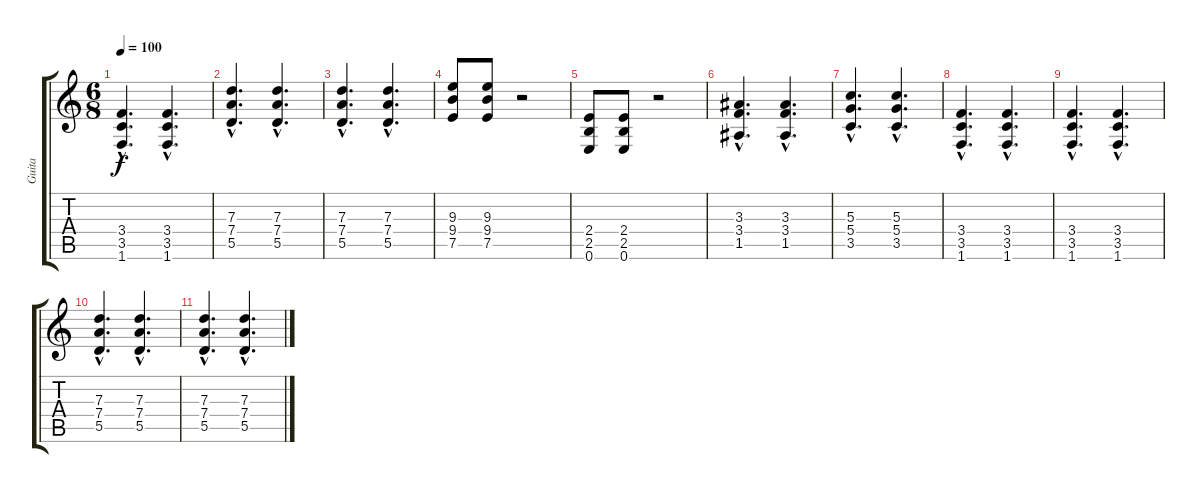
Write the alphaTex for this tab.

\track ("Guita" "Guita") {instrument overdrivenguitar}
\staff {score tabs}
\tuning (E4 B3 G3 D3 A2 E2) {hide}
\ts (6 8)
\tempo 100
\clef g2
\ks c
(3.4{hac} 3.5{hac} 1.6{hac}).4{d dy f} (3.4{hac} 3.5{hac} 1.6{hac}).4{d} |
(7.3{hac} 7.4{hac} 5.5{hac}).4{d} (7.3{hac} 7.4{hac} 5.5{hac}).4{d} |
(7.3{hac} 7.4{hac} 5.5{hac}).4{d} (7.3{hac} 7.4{hac} 5.5{hac}).4{d} |
(9.3 9.4 7.5).8 (9.3 9.4 7.5).8 r.2 |
(2.4 2.5 0.6).8 (2.4 2.5 0.6).8 r.2 |
(3.3{hac} 3.4{hac} 1.5{hac}).4{d} (3.3{hac} 3.4{hac} 1.5{hac}).4{d} |
(5.3{hac} 5.4{hac} 3.5{hac}).4{d} (5.3{hac} 5.4{hac} 3.5{hac}).4{d} |
(3.4{hac} 3.5{hac} 1.6{hac}).4{d} (3.4{hac} 3.5{hac} 1.6{hac}).4{d} |
(3.4{hac} 3.5{hac} 1.6{hac}).4{d} (3.4{hac} 3.5{hac} 1.6{hac}).4{d} |
(7.3{hac} 7.4{hac} 5.5{hac}).4{d} (7.3{hac} 7.4{hac} 5.5{hac}).4{d} |
(7.3{hac} 7.4{hac} 5.5{hac}).4{d} (7.3{hac} 7.4{hac} 5.5{hac}).4{d}
